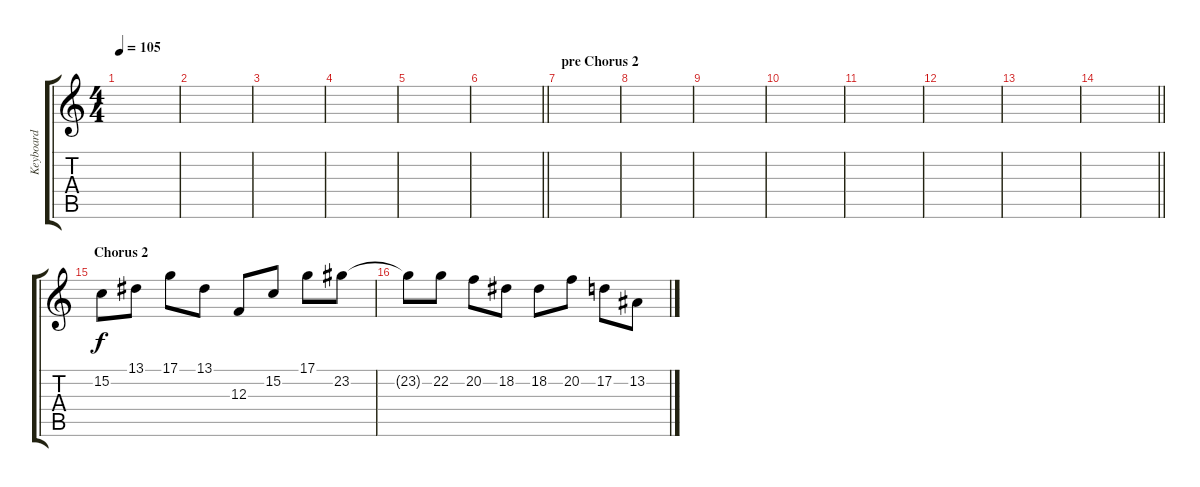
\track ("Keyboard" "Keyboard") {instrument lead1square}
\staff {score tabs}
\tuning (D4 A3 F3 C3 G2 D2) {hide}
\ts (4 4)
\tempo 105
\clef g2
\ks c
|
|
|
|
|
\barLineRight lightlight
|
\section ("" "pre Chorus 2")
|
|
|
|
|
|
|
\barLineRight lightlight
|
\section ("" "Chorus 2")
15.2.8 13.1.8 17.1.8 13.1.8 12.3.8 15.2.8 17.1.8 23.2.8 |
23.2{t}.8 22.2.8 20.2.8 18.2.8 18.2.8 20.2.8 17.2.8 13.2.8
